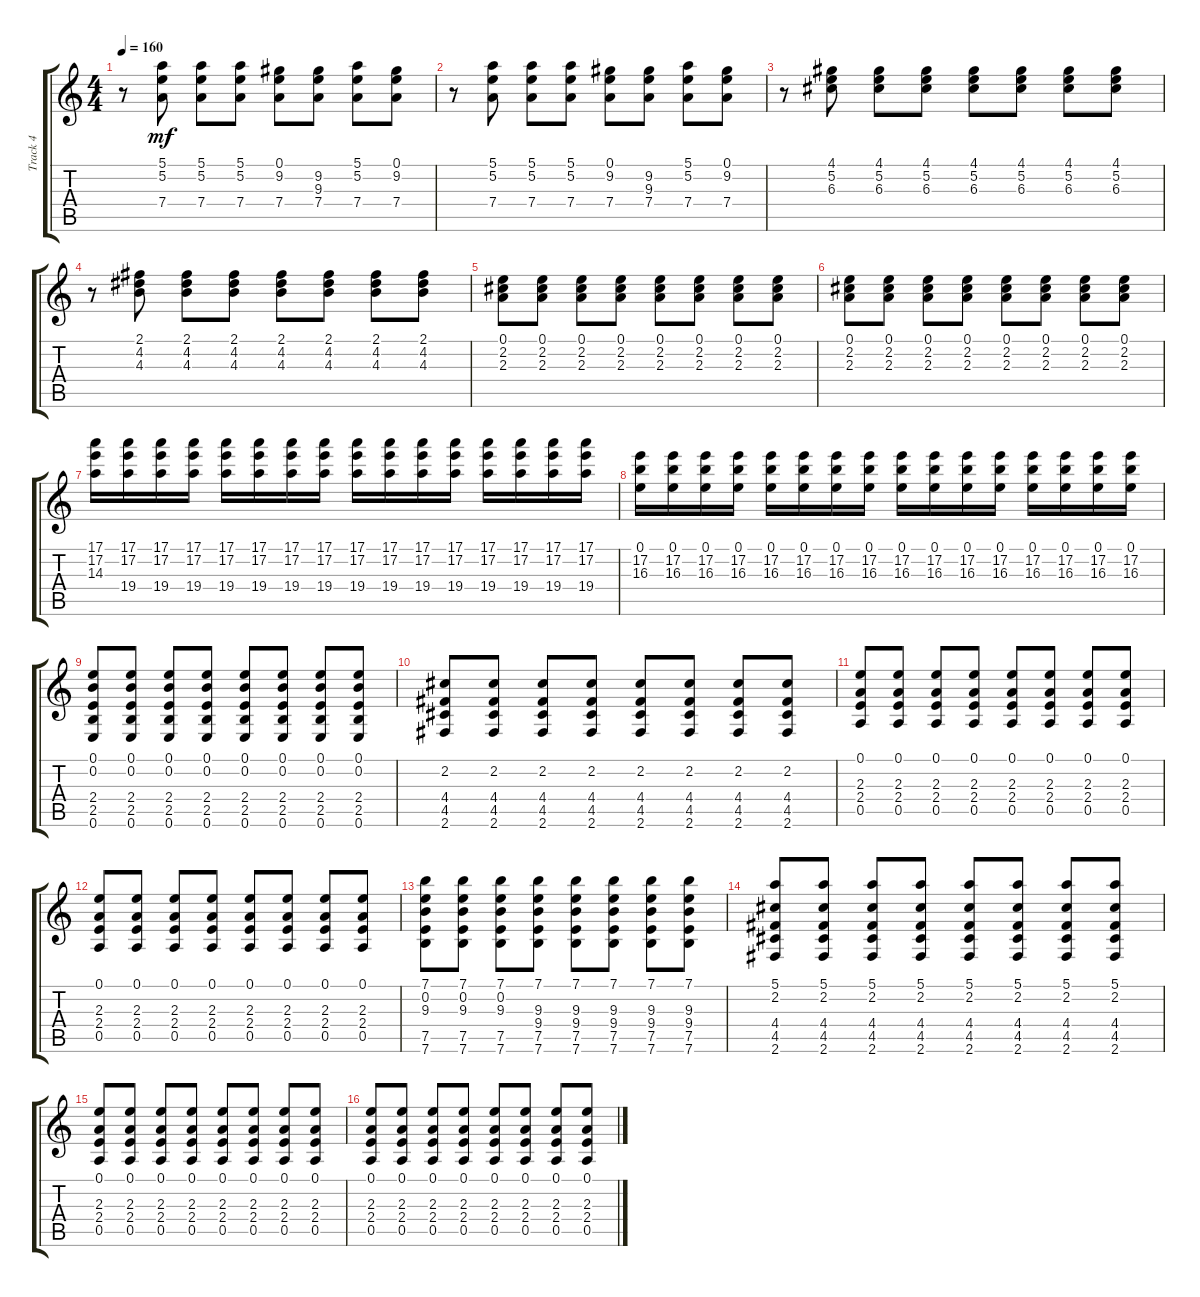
\track ("Track 4" "Track 4") {instrument distortionguitar}
\staff {score tabs}
\tuning (E4 B3 G3 D3 A2 E2) {hide}
\ts (4 4)
\tempo 160
\clef g2
\ks c
r.8{dy mf} (5.1 5.2 7.4).8 (5.1 5.2 7.4).8 (5.1 5.2 7.4).8 (0.1 9.2 7.4).8 (9.2 9.3 7.4).8 (5.1 5.2 7.4).8 (0.1 9.2 7.4).8 |
r.8 (5.1 5.2 7.4).8 (5.1 5.2 7.4).8 (5.1 5.2 7.4).8 (0.1 9.2 7.4).8 (9.2 9.3 7.4).8 (5.1 5.2 7.4).8 (0.1 9.2 7.4).8 |
r.8 (4.1 5.2 6.3).8{volume 12} (4.1 5.2 6.3).8 (4.1 5.2 6.3).8 (4.1 5.2 6.3).8 (4.1 5.2 6.3).8 (4.1 5.2 6.3).8 (4.1 5.2 6.3).8 |
r.8 (2.1 4.2 4.3).8 (2.1 4.2 4.3).8 (2.1 4.2 4.3).8 (2.1 4.2 4.3).8 (2.1 4.2 4.3).8 (2.1 4.2 4.3).8 (2.1 4.2 4.3).8 |
(0.1 2.2 2.3).8 (0.1 2.2 2.3).8 (0.1 2.2 2.3).8 (0.1 2.2 2.3).8 (0.1 2.2 2.3).8 (0.1 2.2 2.3).8 (0.1 2.2 2.3).8 (0.1 2.2 2.3).8 |
(0.1 2.2 2.3).8 (0.1 2.2 2.3).8 (0.1 2.2 2.3).8 (0.1 2.2 2.3).8 (0.1 2.2 2.3).8 (0.1 2.2 2.3).8 (0.1 2.2 2.3).8 (0.1 2.2 2.3).8 |
(17.1 17.2 14.3).16 (17.1 17.2 19.4).16 (17.1 17.2 19.4).16 (17.1 17.2 19.4).16 (17.1 17.2 19.4).16 (17.1 17.2 19.4).16 (17.1 17.2 19.4).16 (17.1 17.2 19.4).16 (17.1 17.2 19.4).16 (17.1 17.2 19.4).16 (17.1 17.2 19.4).16 (17.1 17.2 19.4).16 (17.1 17.2 19.4).16 (17.1 17.2 19.4).16 (17.1 17.2 19.4).16 (17.1 17.2 19.4).16 |
(0.1 17.2 16.3).16 (0.1 17.2 16.3).16 (0.1 17.2 16.3).16 (0.1 17.2 16.3).16 (0.1 17.2 16.3).16 (0.1 17.2 16.3).16 (0.1 17.2 16.3).16 (0.1 17.2 16.3).16 (0.1 17.2 16.3).16 (0.1 17.2 16.3).16 (0.1 17.2 16.3).16 (0.1 17.2 16.3).16 (0.1 17.2 16.3).16 (0.1 17.2 16.3).16 (0.1 17.2 16.3).16 (0.1 17.2 16.3).16 |
(0.1 0.2 2.4 2.5 0.6).8{volume 11} (0.1 0.2 2.4 2.5 0.6).8 (0.1 0.2 2.4 2.5 0.6).8 (0.1 0.2 2.4 2.5 0.6).8 (0.1 0.2 2.4 2.5 0.6).8 (0.1 0.2 2.4 2.5 0.6).8 (0.1 0.2 2.4 2.5 0.6).8 (0.1 0.2 2.4 2.5 0.6).8 |
(2.2 4.4 4.5 2.6).8 (2.2 4.4 4.5 2.6).8 (2.2 4.4 4.5 2.6).8 (2.2 4.4 4.5 2.6).8 (2.2 4.4 4.5 2.6).8 (2.2 4.4 4.5 2.6).8 (2.2 4.4 4.5 2.6).8 (2.2 4.4 4.5 2.6).8 |
(0.1 2.3 2.4 0.5).8 (0.1 2.3 2.4 0.5).8 (0.1 2.3 2.4 0.5).8 (0.1 2.3 2.4 0.5).8 (0.1 2.3 2.4 0.5).8 (0.1 2.3 2.4 0.5).8 (0.1 2.3 2.4 0.5).8 (0.1 2.3 2.4 0.5).8 |
(0.1 2.3 2.4 0.5).8 (0.1 2.3 2.4 0.5).8 (0.1 2.3 2.4 0.5).8 (0.1 2.3 2.4 0.5).8 (0.1 2.3 2.4 0.5).8 (0.1 2.3 2.4 0.5).8 (0.1 2.3 2.4 0.5).8 (0.1 2.3 2.4 0.5).8 |
(7.1 0.2 9.3 7.5 7.6).8 (7.1 0.2 9.3 7.5 7.6).8 (7.1 0.2 9.3 7.5 7.6).8 (7.1 9.3 9.4 7.5 7.6).8 (7.1 9.3 9.4 7.5 7.6).8 (7.1 9.3 9.4 7.5 7.6).8 (7.1 9.3 9.4 7.5 7.6).8 (7.1 9.3 9.4 7.5 7.6).8 |
(5.1 2.2 4.4 4.5 2.6).8 (5.1 2.2 4.4 4.5 2.6).8 (5.1 2.2 4.4 4.5 2.6).8 (5.1 2.2 4.4 4.5 2.6).8 (5.1 2.2 4.4 4.5 2.6).8 (5.1 2.2 4.4 4.5 2.6).8 (5.1 2.2 4.4 4.5 2.6).8 (5.1 2.2 4.4 4.5 2.6).8 |
(0.1 2.3 2.4 0.5).8 (0.1 2.3 2.4 0.5).8 (0.1 2.3 2.4 0.5).8 (0.1 2.3 2.4 0.5).8 (0.1 2.3 2.4 0.5).8 (0.1 2.3 2.4 0.5).8 (0.1 2.3 2.4 0.5).8 (0.1 2.3 2.4 0.5).8 |
(0.1 2.3 2.4 0.5).8 (0.1 2.3 2.4 0.5).8 (0.1 2.3 2.4 0.5).8 (0.1 2.3 2.4 0.5).8 (0.1 2.3 2.4 0.5).8 (0.1 2.3 2.4 0.5).8 (0.1 2.3 2.4 0.5).8 (0.1 2.3 2.4 0.5).8
